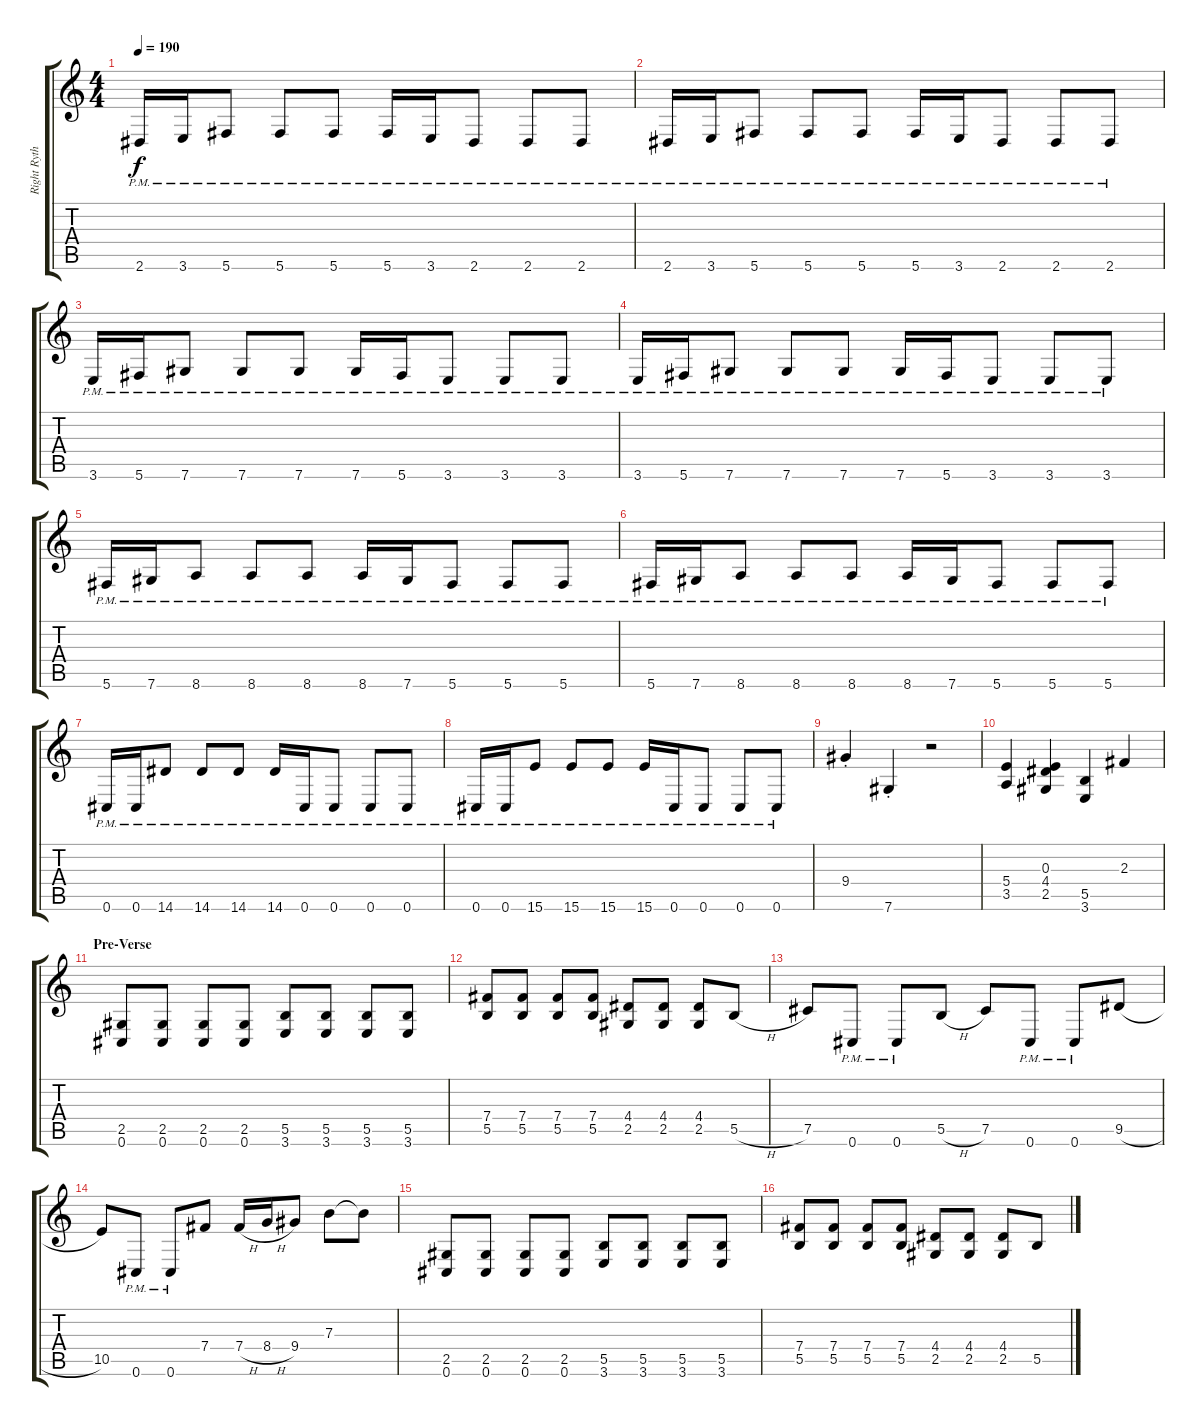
\track ("Right Rythm Guitar (Rythm Guitar)" "Right Ryth") {instrument distortionguitar}
\staff {score tabs}
\tuning (Db4 Ab3 E3 B2 Gb2 Db2) {hide}
\ts (4 4)
\tempo 190
\clef g2
\ks c
2.6{pm}.16{dy f} 3.6{pm}.16 5.6{pm}.8 5.6{pm}.8 5.6{pm}.8 5.6{pm}.16 3.6{pm}.16 2.6{pm}.8 2.6{pm}.8 2.6{pm}.8 |
2.6{pm}.16 3.6{pm}.16 5.6{pm}.8 5.6{pm}.8 5.6{pm}.8 5.6{pm}.16 3.6{pm}.16 2.6{pm}.8 2.6{pm}.8 2.6{pm}.8 |
3.6{pm}.16 5.6{pm}.16 7.6{pm}.8 7.6{pm}.8 7.6{pm}.8 7.6{pm}.16 5.6{pm}.16 3.6{pm}.8 3.6{pm}.8 3.6{pm}.8 |
3.6{pm}.16 5.6{pm}.16 7.6{pm}.8 7.6{pm}.8 7.6{pm}.8 7.6{pm}.16 5.6{pm}.16 3.6{pm}.8 3.6{pm}.8 3.6{pm}.8 |
5.6{pm}.16 7.6{pm}.16 8.6{pm}.8 8.6{pm}.8 8.6{pm}.8 8.6{pm}.16 7.6{pm}.16 5.6{pm}.8 5.6{pm}.8 5.6{pm}.8 |
5.6{pm}.16 7.6{pm}.16 8.6{pm}.8 8.6{pm}.8 8.6{pm}.8 8.6{pm}.16 7.6{pm}.16 5.6{pm}.8 5.6{pm}.8 5.6{pm}.8 |
0.6{pm}.16 0.6{pm}.16 14.6{pm}.8 14.6{pm}.8 14.6{pm}.8 14.6{pm}.16 0.6{pm}.16 0.6{pm}.8 0.6{pm}.8 0.6{pm}.8 |
0.6{pm}.16 0.6{pm}.16 15.6{pm}.8 15.6{pm}.8 15.6{pm}.8 15.6{pm}.16 0.6{pm}.16 0.6{pm}.8 0.6{pm}.8 0.6{pm}.8 |
9.4{st}.4 7.6{st}.4 r.2 |
(5.4 3.5).4 (0.3 4.4 2.5).4 (5.5 3.6).4 2.3.4 |
\section ("" "Pre-Verse")
(2.5 0.6).8 (2.5 0.6).8 (2.5 0.6).8 (2.5 0.6).8 (5.5 3.6).8 (5.5 3.6).8 (5.5 3.6).8 (5.5 3.6).8 |
(7.4 5.5).8 (7.4 5.5).8 (7.4 5.5).8 (7.4 5.5).8 (4.4 2.5).8 (4.4 2.5).8 (4.4 2.5).8 5.5{h}.8 |
7.5.8 0.6{pm}.8 0.6{pm}.8 5.5{h}.8 7.5.8 0.6{pm}.8 0.6{pm}.8 9.5{h}.8 |
10.5.8 0.6{pm}.8 0.6{pm}.8 7.4.8 7.4{h}.16 8.4{h}.16 9.4.8 7.3.8 7.3{t}.8 |
(2.5 0.6).8 (2.5 0.6).8 (2.5 0.6).8 (2.5 0.6).8 (5.5 3.6).8 (5.5 3.6).8 (5.5 3.6).8 (5.5 3.6).8 |
(7.4 5.5).8 (7.4 5.5).8 (7.4 5.5).8 (7.4 5.5).8 (4.4 2.5).8 (4.4 2.5).8 (4.4 2.5).8 5.5{h}.8
